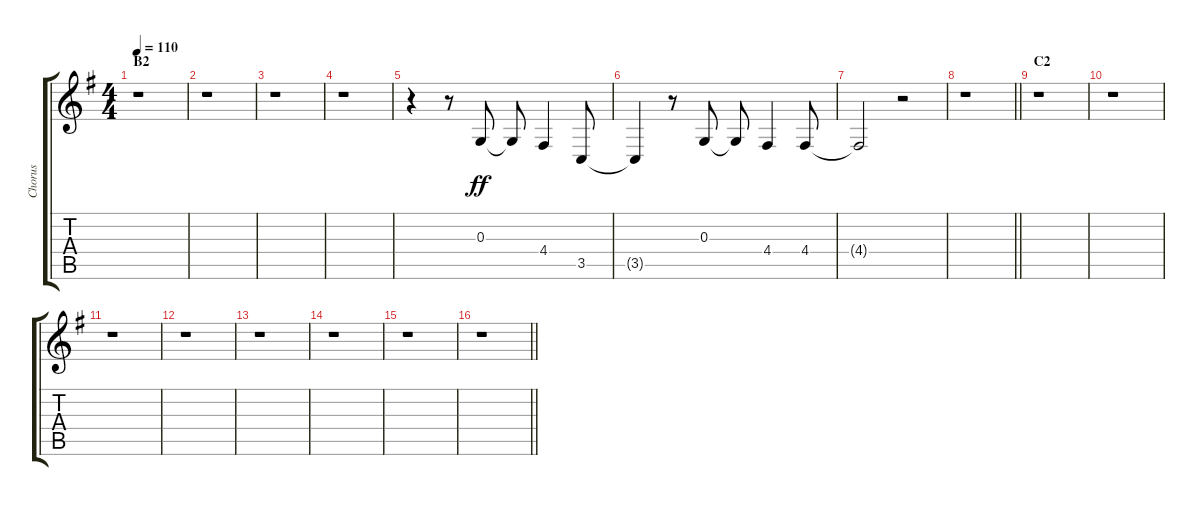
\track ("Chorus" "Chorus") {instrument voiceoohs}
\staff {score tabs}
\tuning (E4 B3 G3 D3 A2 E2) {hide}
\ts (4 4)
\section ("" "B2")
\tempo 110
\clef g2
\ks g
r.1{dy ff} |
r.1 |
r.1 |
r.1 |
r.4 r.8 0.3.8 0.3{t}.8 4.4.4 3.5.8 |
3.5{t}.4 r.8 0.3.8 0.3{t}.8 4.4.4 4.4.8 |
4.4{t}.2 r.2 |
\barLineRight lightlight
r.1 |
\section ("" "C2")
r.1 |
r.1 |
r.1 |
r.1 |
r.1 |
r.1 |
r.1 |
\barLineRight lightlight
r.1
